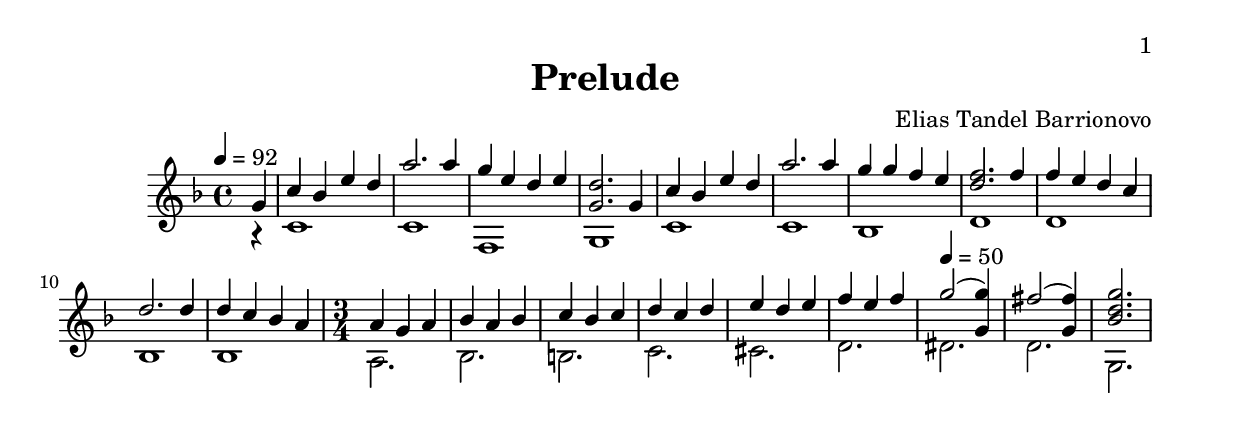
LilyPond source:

\version "2.16.2"

melody = \new Voice \relative c' {
  \voiceOne
  \tempo 4 = 92

  \partial 4 g'4
  c bes e d |  a'2. a4 | g e d e |
  < g, d' >2. g4 | c bes e d | a'2. a4 | g g f e |
  < f d >2. f4 | f e d c | d2. d4 | d c bes a |

  \time 3/4
  a g a | bes a bes | c bes c | d c d | e d e | f e f |

  \tempo 4 = 50
  g2( < g g, >4) | fis2( < fis g, >4) | < bes, d g >2.
}

bass = \new Voice \relative c' {
  \voiceTwo
  \partial 4 r4
  c1 | c | f, | g |
  c | c | bes | d |
  d | bes | bes

  \time 3/4
  a2. bes b c cis d dis d g,
}

\header {
  title = "Prelude"
  composer = "Elias Tandel Barrionovo"
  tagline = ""
}

\paper {
  #(set-paper-size "a4")
  top-margin = 3\cm
  right-margin = 1.5\cm
  print-page-number = ##t
  print-first-page-number = ##t
}

\score{
  \new Staff <<
    \key f \major
    \melody
    \bass
  >>

  \layout{}
  \midi {
    \set Staff.midiInstrument = #"guitar"
  }
}
